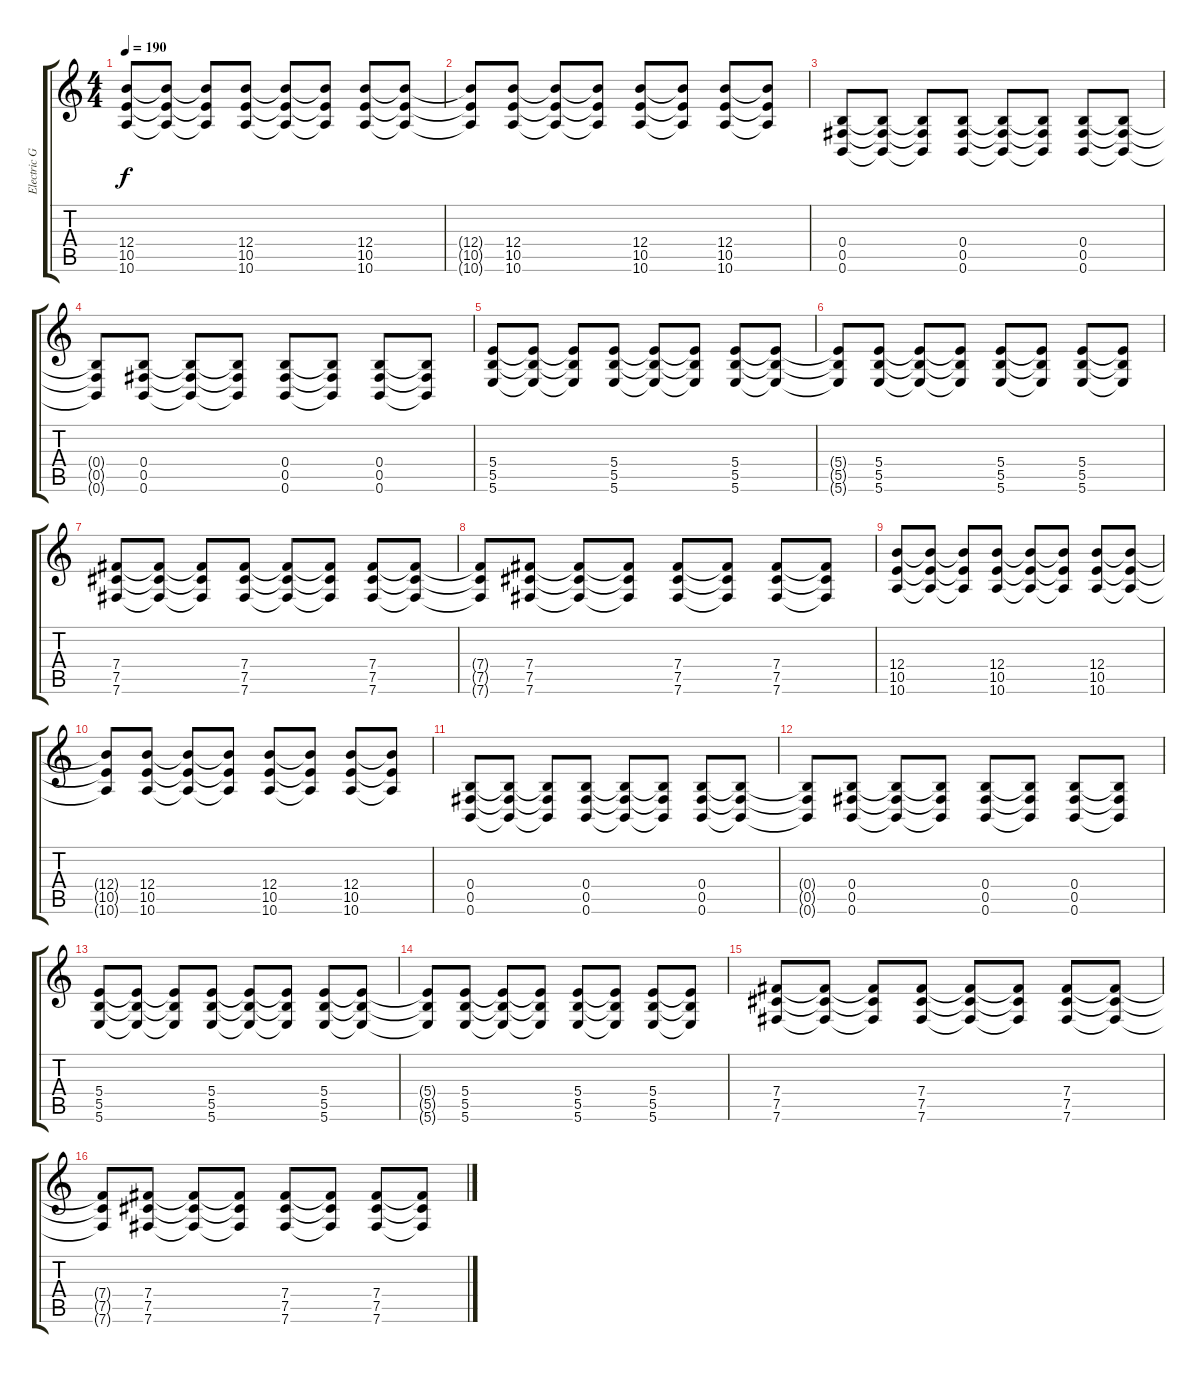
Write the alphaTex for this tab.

\track ("Electric Guitar 1" "Electric G") {instrument distortionguitar}
\staff {score tabs}
\tuning (Db4 Ab3 E3 B2 Gb2 B1) {hide}
\ts (4 4)
\tempo 190
\clef g2
\ks c
(12.4 10.5 10.6).8{dy f} (12.4{t} 10.5{t} 10.6{t}).8 (12.4{t} 10.5{t} 10.6{t}).8 (12.4 10.5 10.6).8 (12.4{t} 10.5{t} 10.6{t}).8 (12.4{t} 10.5{t} 10.6{t}).8 (12.4 10.5 10.6).8 (12.4{t} 10.5{t} 10.6{t}).8 |
(12.4{t} 10.5{t} 10.6{t}).8 (12.4 10.5 10.6).8 (12.4{t} 10.5{t} 10.6{t}).8 (12.4{t} 10.5{t} 10.6{t}).8 (12.4 10.5 10.6).8 (12.4{t} 10.5{t} 10.6{t}).8 (12.4 10.5 10.6).8 (12.4{t} 10.5{t} 10.6{t}).8 |
(0.4 0.5 0.6).8 (0.4{t} 0.5{t} 0.6{t}).8 (0.4{t} 0.5{t} 0.6{t}).8 (0.4 0.5 0.6).8 (0.4{t} 0.5{t} 0.6{t}).8 (0.4{t} 0.5{t} 0.6{t}).8 (0.4 0.5 0.6).8 (0.4{t} 0.5{t} 0.6{t}).8 |
(0.4{t} 0.5{t} 0.6{t}).8 (0.4 0.5 0.6).8 (0.4{t} 0.5{t} 0.6{t}).8 (0.4{t} 0.5{t} 0.6{t}).8 (0.4 0.5 0.6).8 (0.4{t} 0.5{t} 0.6{t}).8 (0.4 0.5 0.6).8 (0.4{t} 0.5{t} 0.6{t}).8 |
(5.4 5.5 5.6).8 (5.4{t} 5.5{t} 5.6{t}).8 (5.4{t} 5.5{t} 5.6{t}).8 (5.4 5.5 5.6).8 (5.4{t} 5.5{t} 5.6{t}).8 (5.4{t} 5.5{t} 5.6{t}).8 (5.4 5.5 5.6).8 (5.4{t} 5.5{t} 5.6{t}).8 |
(5.4{t} 5.5{t} 5.6{t}).8 (5.4 5.5 5.6).8 (5.4{t} 5.5{t} 5.6{t}).8 (5.4{t} 5.5{t} 5.6{t}).8 (5.4 5.5 5.6).8 (5.4{t} 5.5{t} 5.6{t}).8 (5.4 5.5 5.6).8 (5.4{t} 5.5{t} 5.6{t}).8 |
(7.4 7.5 7.6).8 (7.4{t} 7.5{t} 7.6{t}).8 (7.4{t} 7.5{t} 7.6{t}).8 (7.4 7.5 7.6).8 (7.4{t} 7.5{t} 7.6{t}).8 (7.4{t} 7.5{t} 7.6{t}).8 (7.4 7.5 7.6).8 (7.4{t} 7.5{t} 7.6{t}).8 |
(7.4{t} 7.5{t} 7.6{t}).8 (7.4 7.5 7.6).8 (7.4{t} 7.5{t} 7.6{t}).8 (7.4{t} 7.5{t} 7.6{t}).8 (7.4 7.5 7.6).8 (7.4{t} 7.5{t} 7.6{t}).8 (7.4 7.5 7.6).8 (7.4{t} 7.5{t} 7.6{t}).8 |
(12.4 10.5 10.6).8 (12.4{t} 10.5{t} 10.6{t}).8 (12.4{t} 10.5{t} 10.6{t}).8 (12.4 10.5 10.6).8 (12.4{t} 10.5{t} 10.6{t}).8 (12.4{t} 10.5{t} 10.6{t}).8 (12.4 10.5 10.6).8 (12.4{t} 10.5{t} 10.6{t}).8 |
(12.4{t} 10.5{t} 10.6{t}).8 (12.4 10.5 10.6).8 (12.4{t} 10.5{t} 10.6{t}).8 (12.4{t} 10.5{t} 10.6{t}).8 (12.4 10.5 10.6).8 (12.4{t} 10.5{t} 10.6{t}).8 (12.4 10.5 10.6).8 (12.4{t} 10.5{t} 10.6{t}).8 |
(0.4 0.5 0.6).8 (0.4{t} 0.5{t} 0.6{t}).8 (0.4{t} 0.5{t} 0.6{t}).8 (0.4 0.5 0.6).8 (0.4{t} 0.5{t} 0.6{t}).8 (0.4{t} 0.5{t} 0.6{t}).8 (0.4 0.5 0.6).8 (0.4{t} 0.5{t} 0.6{t}).8 |
(0.4{t} 0.5{t} 0.6{t}).8 (0.4 0.5 0.6).8 (0.4{t} 0.5{t} 0.6{t}).8 (0.4{t} 0.5{t} 0.6{t}).8 (0.4 0.5 0.6).8 (0.4{t} 0.5{t} 0.6{t}).8 (0.4 0.5 0.6).8 (0.4{t} 0.5{t} 0.6{t}).8 |
(5.4 5.5 5.6).8 (5.4{t} 5.5{t} 5.6{t}).8 (5.4{t} 5.5{t} 5.6{t}).8 (5.4 5.5 5.6).8 (5.4{t} 5.5{t} 5.6{t}).8 (5.4{t} 5.5{t} 5.6{t}).8 (5.4 5.5 5.6).8 (5.4{t} 5.5{t} 5.6{t}).8 |
(5.4{t} 5.5{t} 5.6{t}).8 (5.4 5.5 5.6).8 (5.4{t} 5.5{t} 5.6{t}).8 (5.4{t} 5.5{t} 5.6{t}).8 (5.4 5.5 5.6).8 (5.4{t} 5.5{t} 5.6{t}).8 (5.4 5.5 5.6).8 (5.4{t} 5.5{t} 5.6{t}).8 |
(7.4 7.5 7.6).8 (7.4{t} 7.5{t} 7.6{t}).8 (7.4{t} 7.5{t} 7.6{t}).8 (7.4 7.5 7.6).8 (7.4{t} 7.5{t} 7.6{t}).8 (7.4{t} 7.5{t} 7.6{t}).8 (7.4 7.5 7.6).8 (7.4{t} 7.5{t} 7.6{t}).8 |
(7.4{t} 7.5{t} 7.6{t}).8 (7.4 7.5 7.6).8 (7.4{t} 7.5{t} 7.6{t}).8 (7.4{t} 7.5{t} 7.6{t}).8 (7.4 7.5 7.6).8 (7.4{t} 7.5{t} 7.6{t}).8 (7.4 7.5 7.6).8 (7.4{t} 7.5{t} 7.6{t}).8
